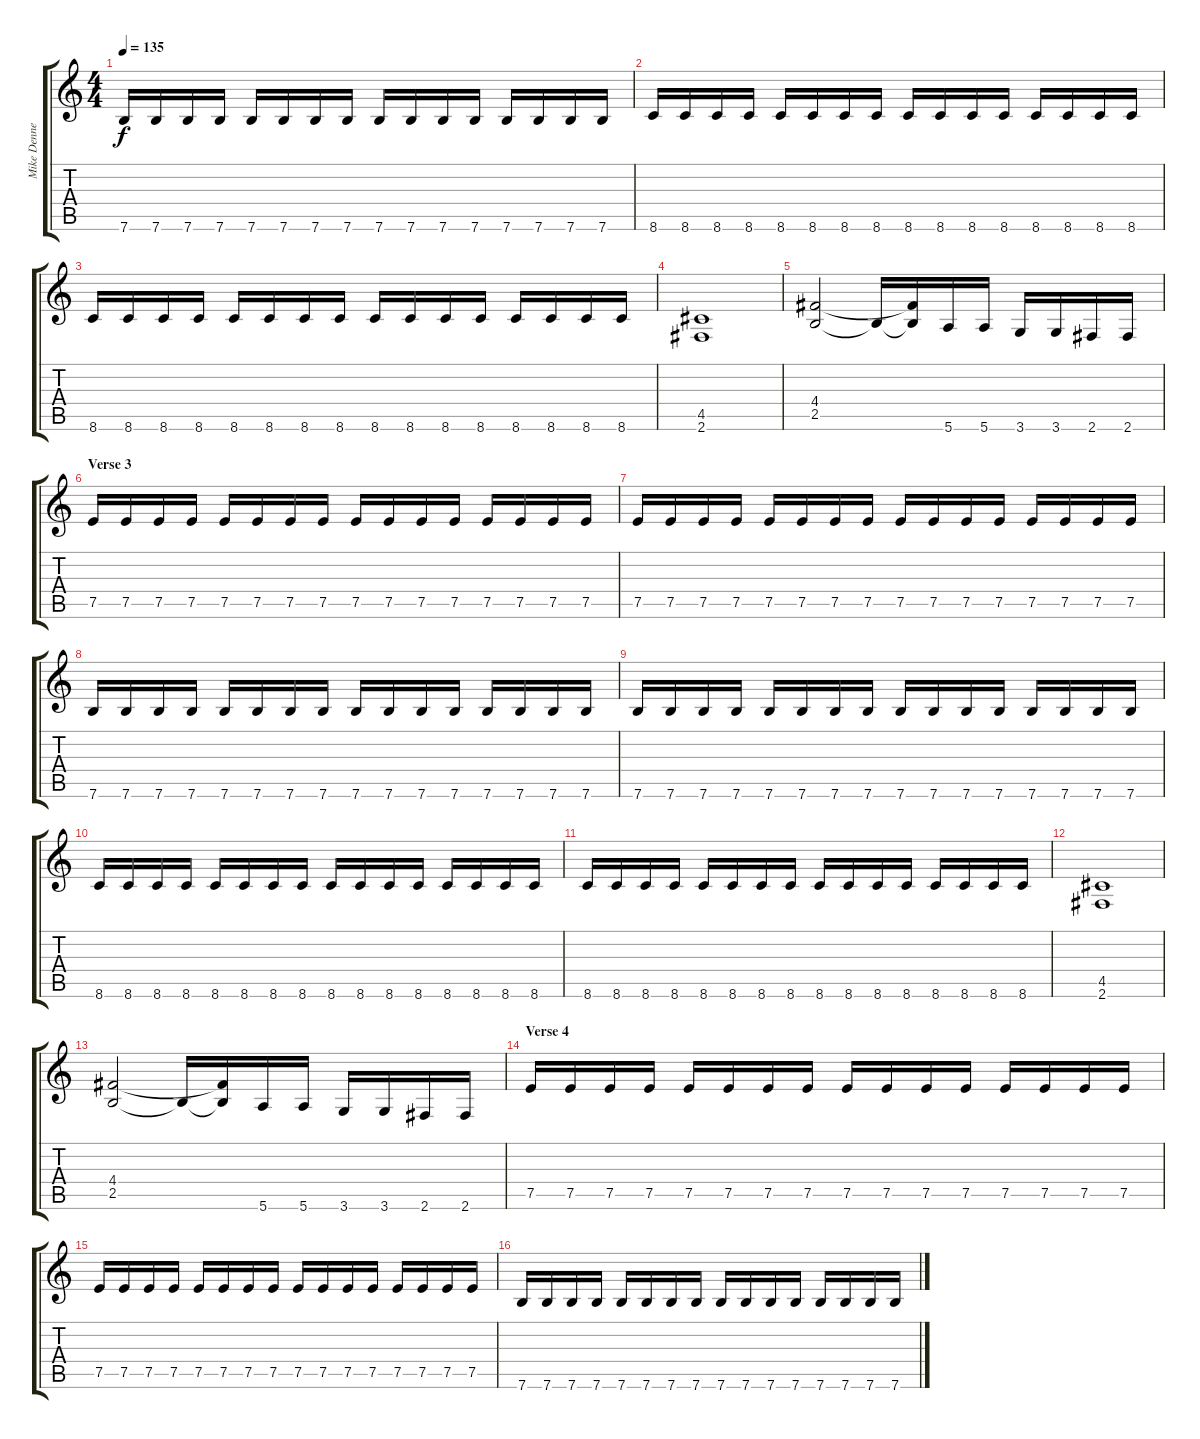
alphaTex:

\track ("Mike Denner - Guitars" "Mike Denne") {instrument overdrivenguitar}
\staff {score tabs}
\tuning (E4 B3 G3 D3 A2 E2) {hide}
\ts (4 4)
\tempo 135
\clef g2
\ks c
7.6.16{dy f} 7.6.16 7.6.16 7.6.16 7.6.16 7.6.16 7.6.16 7.6.16 7.6.16 7.6.16 7.6.16 7.6.16 7.6.16 7.6.16 7.6.16 7.6.16 |
8.6.16 8.6.16 8.6.16 8.6.16 8.6.16 8.6.16 8.6.16 8.6.16 8.6.16 8.6.16 8.6.16 8.6.16 8.6.16 8.6.16 8.6.16 8.6.16 |
8.6.16 8.6.16 8.6.16 8.6.16 8.6.16 8.6.16 8.6.16 8.6.16 8.6.16 8.6.16 8.6.16 8.6.16 8.6.16 8.6.16 8.6.16 8.6.16 |
(4.5 2.6).1 |
(4.4 2.5).2 2.5{t}.16 (4.4{t} 2.5{t}).16 5.6.16 5.6.16 3.6.16 3.6.16 2.6.16 2.6.16 |
\section ("" "Verse 3")
7.5.16 7.5.16 7.5.16 7.5.16 7.5.16 7.5.16 7.5.16 7.5.16 7.5.16 7.5.16 7.5.16 7.5.16 7.5.16 7.5.16 7.5.16 7.5.16 |
7.5.16 7.5.16 7.5.16 7.5.16 7.5.16 7.5.16 7.5.16 7.5.16 7.5.16 7.5.16 7.5.16 7.5.16 7.5.16 7.5.16 7.5.16 7.5.16 |
7.6.16 7.6.16 7.6.16 7.6.16 7.6.16 7.6.16 7.6.16 7.6.16 7.6.16 7.6.16 7.6.16 7.6.16 7.6.16 7.6.16 7.6.16 7.6.16 |
7.6.16 7.6.16 7.6.16 7.6.16 7.6.16 7.6.16 7.6.16 7.6.16 7.6.16 7.6.16 7.6.16 7.6.16 7.6.16 7.6.16 7.6.16 7.6.16 |
8.6.16 8.6.16 8.6.16 8.6.16 8.6.16 8.6.16 8.6.16 8.6.16 8.6.16 8.6.16 8.6.16 8.6.16 8.6.16 8.6.16 8.6.16 8.6.16 |
8.6.16 8.6.16 8.6.16 8.6.16 8.6.16 8.6.16 8.6.16 8.6.16 8.6.16 8.6.16 8.6.16 8.6.16 8.6.16 8.6.16 8.6.16 8.6.16 |
(4.5 2.6).1 |
(4.4 2.5).2 2.5{t}.16 (4.4{t} 2.5{t}).16 5.6.16 5.6.16 3.6.16 3.6.16 2.6.16 2.6.16 |
\section ("" "Verse 4")
7.5.16 7.5.16 7.5.16 7.5.16 7.5.16 7.5.16 7.5.16 7.5.16 7.5.16 7.5.16 7.5.16 7.5.16 7.5.16 7.5.16 7.5.16 7.5.16 |
7.5.16 7.5.16 7.5.16 7.5.16 7.5.16 7.5.16 7.5.16 7.5.16 7.5.16 7.5.16 7.5.16 7.5.16 7.5.16 7.5.16 7.5.16 7.5.16 |
7.6.16 7.6.16 7.6.16 7.6.16 7.6.16 7.6.16 7.6.16 7.6.16 7.6.16 7.6.16 7.6.16 7.6.16 7.6.16 7.6.16 7.6.16 7.6.16
